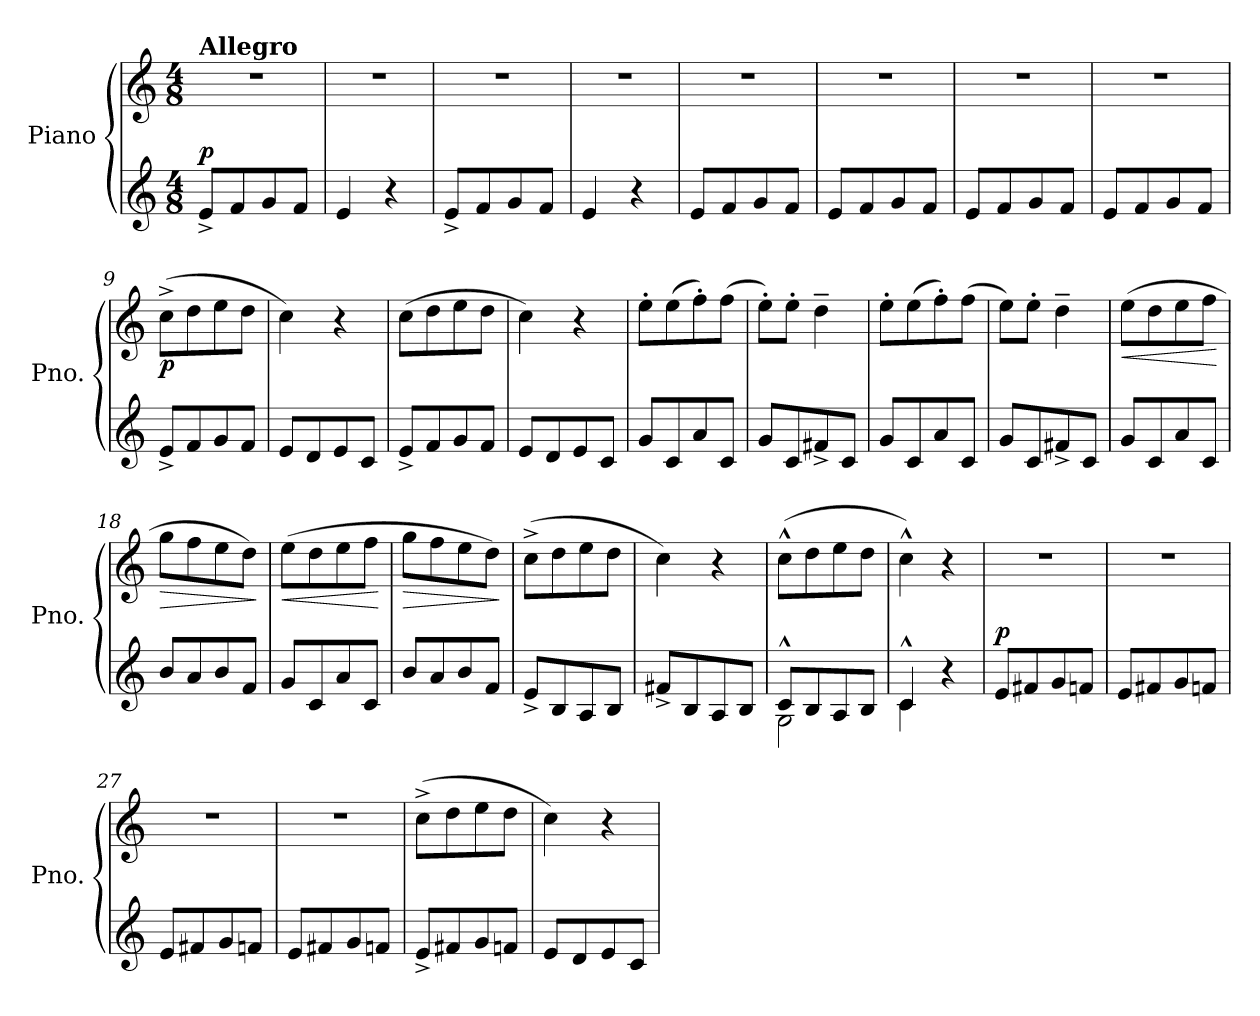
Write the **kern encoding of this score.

**kern	**kern	**dynam
*part1	*part1	*part1
*staff2	*staff1	*staff1/2
*I"Piano	*	*
*I'Pno.	*	*
*clefG2	*clefG2	*
*k[]	*k[]	*
*M4/8	*M4/8	*
=1	=1	=1
!	!LO:TX:a:B:t=Allegro	!
!	!	!LO:DY:a=2
8e^/L	2r	p
8f/	.	.
8g/	.	.
8f/J	.	.
=2	=2	=2
4e/	2r	.
4r	.	.
=3	=3	=3
8e^/L	2r	.
8f/	.	.
8g/	.	.
8f/J	.	.
=4	=4	=4
4e/	2r	.
4r	.	.
=5	=5	=5
8e/L	2r	.
8f/	.	.
8g/	.	.
8f/J	.	.
=6	=6	=6
8e/L	2r	.
8f/	.	.
8g/	.	.
8f/J	.	.
=7	=7	=7
8e/L	2r	.
8f/	.	.
8g/	.	.
8f/J	.	.
=8	=8	=8
8e/L	2r	.
8f/	.	.
8g/	.	.
8f/J	.	.
!!LO:LB:g=z
=9	=9	=9
!	!	!LO:DY:b
8e^/L	(>8cc^\L	p
8f/	8dd\	.
8g/	8ee\	.
8f/J	8dd\J	.
=10	=10	=10
8e/L	4cc\)	.
8d/	.	.
8e/	4r	.
8c/J	.	.
=11	=11	=11
8e^/L	(>8cc\L	.
8f/	8dd\	.
8g/	8ee\	.
8f/J	8dd\J	.
=12	=12	=12
8e/L	4cc\)	.
8d/	.	.
8e/	4r	.
8c/J	.	.
=13	=13	=13
8g/L	8ee'\L	.
8c/	(>8ee\	.
8a/	8ff'\)	.
8c/J	(>8ff\J	.
=14	=14	=14
8g/L	8ee'\L)	.
8c/	8ee'\J	.
8f#X^/	4dd~\	.
8c/J	.	.
=15	=15	=15
8g/L	8ee'\L	.
8c/	(>8ee\	.
8a/	8ff'\)	.
8c/J	(>8ff\J	.
!!LO:LB:g=z
=16	=16	=16
8g/L	8ee\L)	.
8c/	8ee'\J	.
8f#X^/	4dd~\	.
8c/J	.	.
=17	=17	=17
!	!	!LO:HP:b
8g/L	(>8ee\L	<
8c/	8dd\	.
8a/	8ee\	.
8c/J	8ff\J	.
.	.	[
=18	=18	=18
!	!	!LO:HP:b
8b/L	8gg\L	>
8a/	8ff\	.
8b/	8ee\	.
8f/J	8dd\J)	.
.	.	]
=19	=19	=19
!	!	!LO:HP:b
8g/L	(>8ee\L	<
8c/	8dd\	.
8a/	8ee\	.
8c/J	8ff\J	.
.	.	[
=20	=20	=20
!	!	!LO:HP:b
8b/L	8gg\L	>
8a/	8ff\	.
8b/	8ee\	.
8f/J	8dd\J)	.
.	.	]
=21	=21	=21
8e^/L	(>8cc^\L	.
8B/	8dd\	.
8A/	8ee\	.
8B/J	8dd\J	.
=22	=22	=22
8f#X^/L	4cc\)	.
8B/	.	.
8A/	4r	.
8B/J	.	.
!!LO:LB:g=z
=23	=23	=23
*^	*	*
8c^^/L	2G\	(>8cc^^\L	.
8B/	.	8dd\	.
8A/	.	8ee\	.
8B/J	.	8dd\J	.
=24	=24	=24	=24
4c^^/	4c\	4cc^^\)	.
4r	4ryy	4r	.
=25	=25	=25	=25
!	!	!	!LO:DY:a=2
*v	*v	*	*
8e/L	2r	p
8f#X/	.	.
8g/	.	.
8fn/J	.	.
=26	=26	=26
8e/L	2r	.
8f#X/	.	.
8g/	.	.
8fn/J	.	.
=27	=27	=27
8e/L	2r	.
8f#X/	.	.
8g/	.	.
8fn/J	.	.
=28	=28	=28
8e/L	2r	.
8f#X/	.	.
8g/	.	.
8fn/J	.	.
=29	=29	=29
8e^/L	(>8cc^\L	.
8f#X/	8dd\	.
8g/	8ee\	.
8fn/J	8dd\J	.
!!LO:LB:g=z
=30	=30	=30
8e/L	4cc\)	.
8d/	.	.
8e/	4r	.
8c/J	.	.
=	=	=
*-	*-	*-
